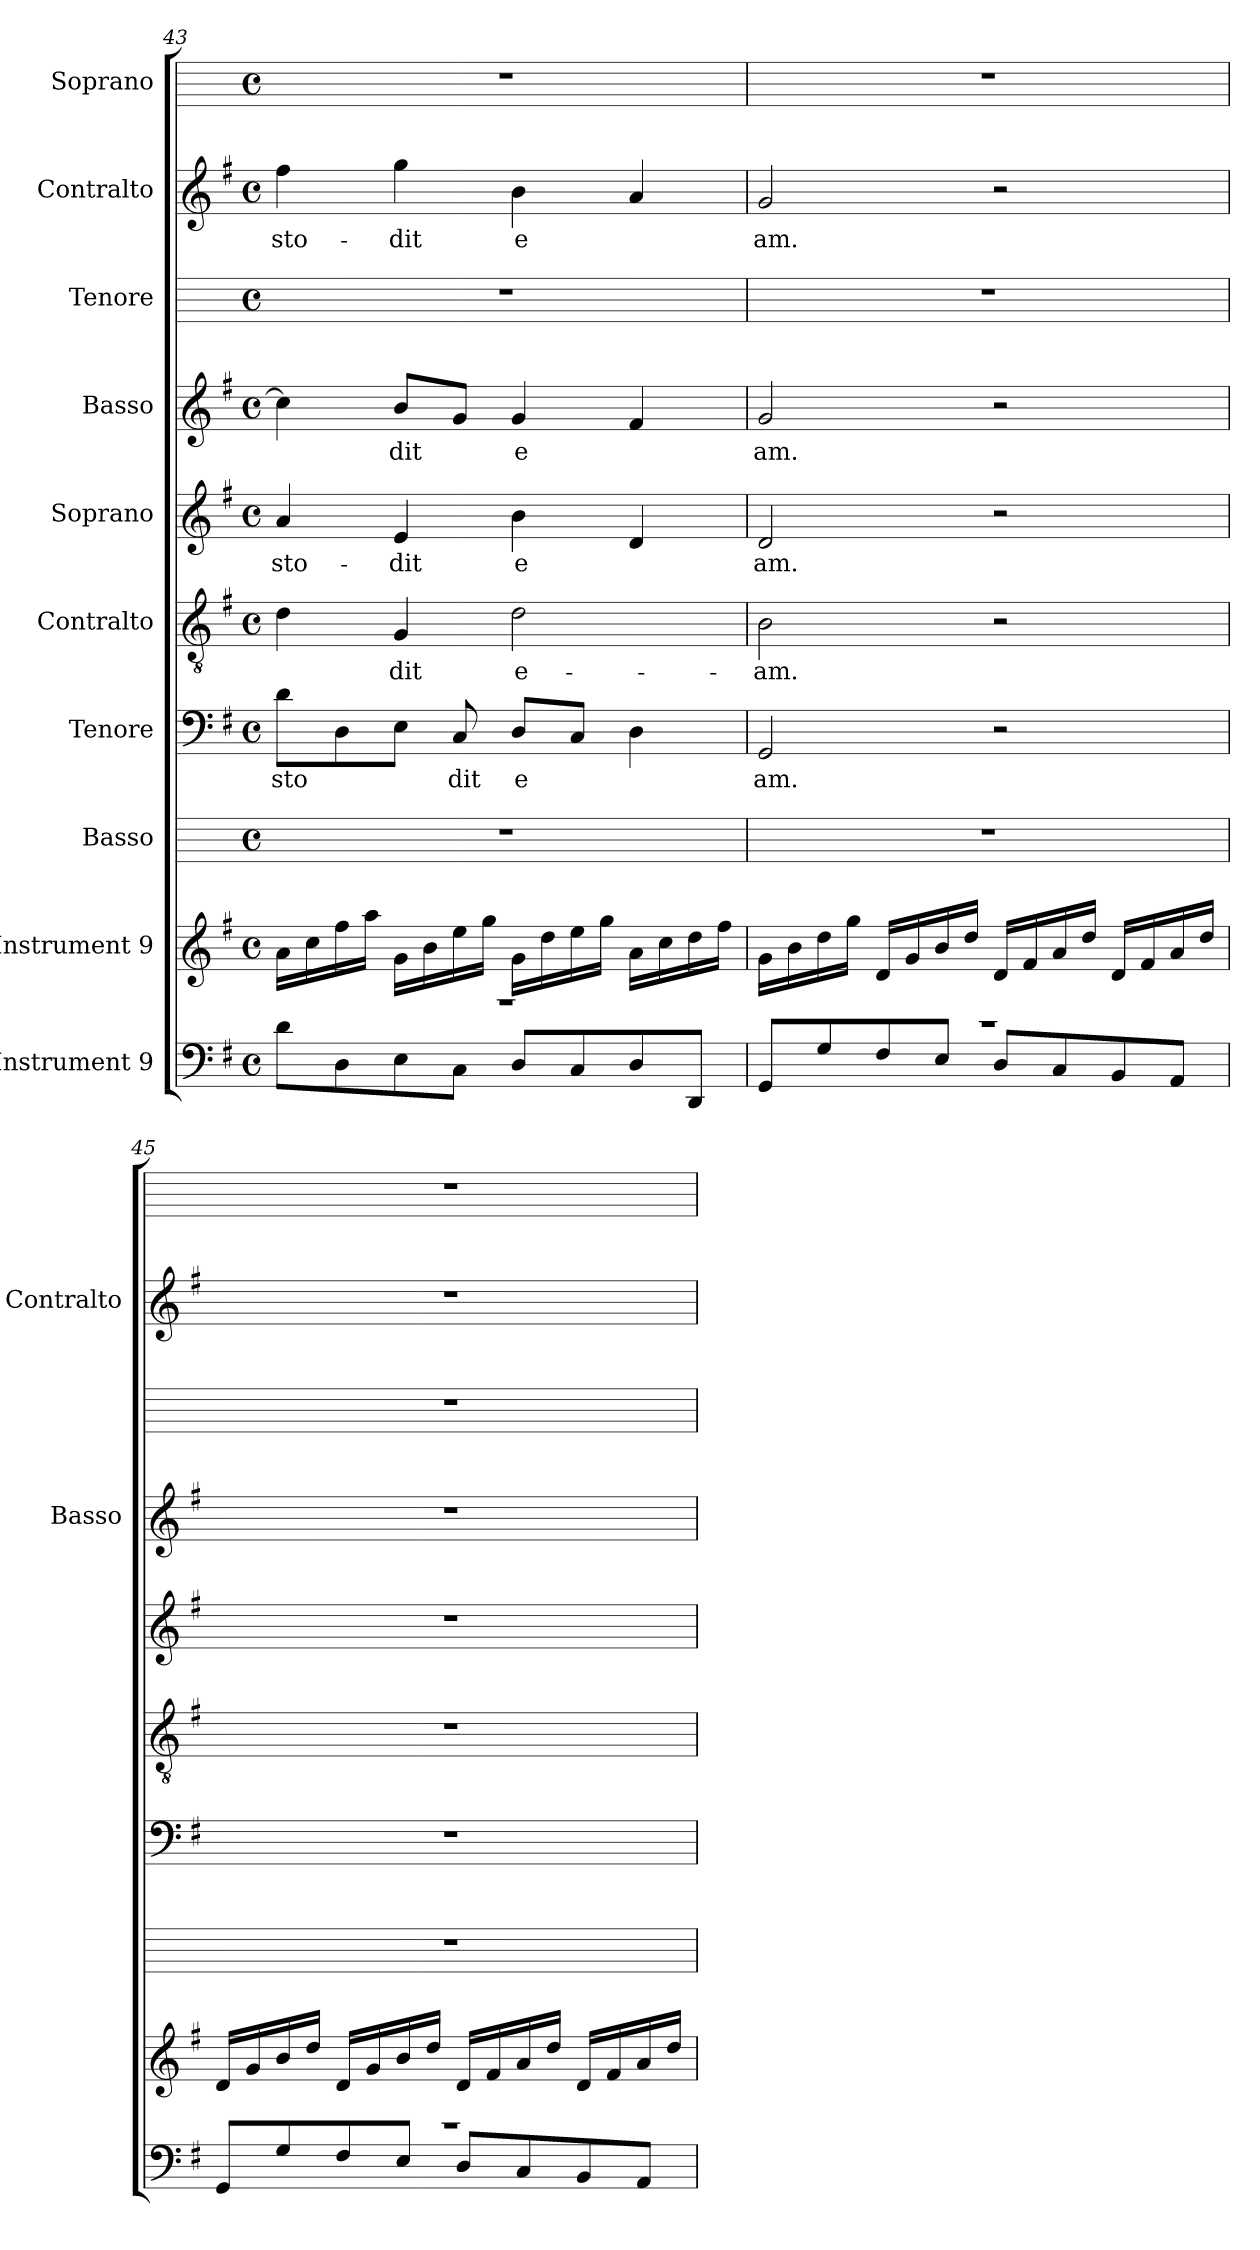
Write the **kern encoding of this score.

**kern	**kern	**kern	**kern	**text	**kern	**text	**kern	**text	**kern	**text	**kern	**kern	**text	**kern
*part10	*part9	*part8	*part7	*part7	*part6	*part6	*part5	*part5	*part4	*part4	*part3	*part2	*part2	*part1
*staff10	*staff9	*staff8	*staff7	*staff7	*staff6	*staff6	*staff5	*staff5	*staff4	*staff4	*staff3	*staff2	*staff2	*staff1
*I"Instrument 9	*I"Instrument 9	*I"Basso	*I"Tenore	*	*I"Contralto	*	*I"Soprano	*	*I"Basso	*	*I"Tenore	*I"Contralto	*	*I"Soprano
*	*	*	*	*	*	*	*	*	*I'Basso	*	*	*I'Contralto	*	*
*clefF4	*clefG2	*	*clefF4	*	*clefGv2	*	*clefG2	*	*clefG2	*	*	*clefG2	*	*
*k[f#]	*k[f#]	*k[]	*k[f#]	*	*k[f#]	*	*k[f#]	*	*k[f#]	*	*k[]	*k[f#]	*	*k[]
*G:	*G:	*C:	*G:	*	*G:	*	*G:	*	*G:	*	*C:	*G:	*	*C:
*M4/4	*M4/4	*M4/4	*M4/4	*	*M4/4	*	*M4/4	*	*M4/4	*	*M4/4	*M4/4	*	*M4/4
*met(c)	*met(c)	*met(c)	*met(c)	*	*met(c)	*	*met(c)	*	*met(c)	*	*met(c)	*met(c)	*	*met(c)
=43	=43	=43	=43	=43	=43	=43	=43	=43	=43	=43	=43	=43	=43	=43
*^	*	*	*	*	*	*	*	*	*	*	*	*	*	*
!	!	!	!	!	!LO:LY:b:cj	!	!LO:LY:b:cj	!	!LO:LY:b:cj	!	!LO:LY:b:cj	!	!	!LO:LY:b:cj	!
1r	8d\L	16a\L	1r	8d\L	-sto-	4d\	--	4a/	-sto-	4cc\]	--	1r	4ff#\	-sto-	1r
.	.	16cc\	.	.	.	.	.	.	.	.	.	.	.	.	.
!	!	!	!	!	!LO:LY:b:cj	!	!	!	!	!	!	!	!	!	!
.	8D\	16ff#\	.	8D\	--	.	.	.	.	.	.	.	.	.	.
.	.	16aa\J	.	.	.	.	.	.	.	.	.	.	.	.	.
!	!	!	!	!	!LO:LY:b:cj	!	!LO:LY:b:cj	!	!LO:LY:b:cj	!	!LO:LY:b:cj	!	!	!LO:LY:b:cj	!
.	8E\	16g\L	.	8E\J	--	4G/	-dit	4e/	-dit	8b/L	-dit	.	4gg\	-dit	.
.	.	16b\	.	.	.	.	.	.	.	.	.	.	.	.	.
!	!	!	!	!	!LO:LY:b:cj	!	!	!	!	!	!LO:LY:b:cj	!	!	!	!
.	8C\J	16ee\	.	8C/	-dit	.	.	.	.	8g/J	.	.	.	.	.
.	.	16gg\J	.	.	.	.	.	.	.	.	.	.	.	.	.
!	!	!	!	!	!LO:LY:b:cj	!	!LO:LY:b:cj	!	!LO:LY:b:cj	!	!LO:LY:b:cj	!	!	!LO:LY:b:cj	!
.	8D/L	16g\L	.	8D/L	e-	2d\	e-	4b\	e-	4g/	e-	.	4b\	e-	.
.	.	16dd\	.	.	.	.	.	.	.	.	.	.	.	.	.
!	!	!	!	!	!LO:LY:b:cj	!	!	!	!	!	!	!	!	!	!
.	8C/	16ee\	.	8C/J	--	.	.	.	.	.	.	.	.	.	.
.	.	16gg\J	.	.	.	.	.	.	.	.	.	.	.	.	.
!	!	!	!	!	!LO:LY:b:cj	!	!	!	!LO:LY:b:cj	!	!LO:LY:b:cj	!	!	!LO:LY:b:cj	!
.	8D/	16a\L	.	4D\	--	.	.	4d/	--	4f#/	--	.	4a/	--	.
.	.	16cc\	.	.	.	.	.	.	.	.	.	.	.	.	.
.	8DD/J	16dd\	.	.	.	.	.	.	.	.	.	.	.	.	.
.	.	16ff#\J	.	.	.	.	.	.	.	.	.	.	.	.	.
=44	=44	=44	=44	=44	=44	=44	=44	=44	=44	=44	=44	=44	=44	=44	=44
!	!	!	!	!	!LO:LY:b:cj	!	!LO:LY:b:cj	!	!LO:LY:b:cj	!	!LO:LY:b:cj	!	!	!LO:LY:b:cj	!
1r	8GG/L	16g\L	1r	2GG/	-am.	2B\	-am.	2d/	-am.	2g/	-am.	1r	2g/	-am.	1r
.	.	16b\	.	.	.	.	.	.	.	.	.	.	.	.	.
.	8G/	16dd\	.	.	.	.	.	.	.	.	.	.	.	.	.
.	.	16gg\J	.	.	.	.	.	.	.	.	.	.	.	.	.
.	8F#/	16d/L	.	.	.	.	.	.	.	.	.	.	.	.	.
.	.	16g/	.	.	.	.	.	.	.	.	.	.	.	.	.
.	8E/J	16b/	.	.	.	.	.	.	.	.	.	.	.	.	.
.	.	16dd/J	.	.	.	.	.	.	.	.	.	.	.	.	.
.	8D/L	16d/L	.	2r	.	2r	.	2r	.	2r	.	.	2r	.	.
.	.	16f#/	.	.	.	.	.	.	.	.	.	.	.	.	.
.	8C/	16a/	.	.	.	.	.	.	.	.	.	.	.	.	.
.	.	16dd/J	.	.	.	.	.	.	.	.	.	.	.	.	.
.	8BB/	16d/L	.	.	.	.	.	.	.	.	.	.	.	.	.
.	.	16f#/	.	.	.	.	.	.	.	.	.	.	.	.	.
.	8AA/J	16a/	.	.	.	.	.	.	.	.	.	.	.	.	.
.	.	16dd/J	.	.	.	.	.	.	.	.	.	.	.	.	.
!!LO:LB:g=z
=45	=45	=45	=45	=45	=45	=45	=45	=45	=45	=45	=45	=45	=45	=45	=45
1r	8GG/L	16d/L	1r	1r	.	1r	.	1r	.	1r	.	1r	1r	.	1r
.	.	16g/	.	.	.	.	.	.	.	.	.	.	.	.	.
.	8G/	16b/	.	.	.	.	.	.	.	.	.	.	.	.	.
.	.	16dd/J	.	.	.	.	.	.	.	.	.	.	.	.	.
.	8F#/	16d/L	.	.	.	.	.	.	.	.	.	.	.	.	.
.	.	16g/	.	.	.	.	.	.	.	.	.	.	.	.	.
.	8E/J	16b/	.	.	.	.	.	.	.	.	.	.	.	.	.
.	.	16dd/J	.	.	.	.	.	.	.	.	.	.	.	.	.
.	8D/L	16d/L	.	.	.	.	.	.	.	.	.	.	.	.	.
.	.	16f#/	.	.	.	.	.	.	.	.	.	.	.	.	.
.	8C/	16a/	.	.	.	.	.	.	.	.	.	.	.	.	.
.	.	16dd/J	.	.	.	.	.	.	.	.	.	.	.	.	.
.	8BB/	16d/L	.	.	.	.	.	.	.	.	.	.	.	.	.
.	.	16f#/	.	.	.	.	.	.	.	.	.	.	.	.	.
.	8AA/J	16a/	.	.	.	.	.	.	.	.	.	.	.	.	.
.	.	16dd/J	.	.	.	.	.	.	.	.	.	.	.	.	.
*v	*v	*	*	*	*	*	*	*	*	*	*	*	*	*	*
=	=	=	=	=	=	=	=	=	=	=	=	=	=	=
*-	*-	*-	*-	*-	*-	*-	*-	*-	*-	*-	*-	*-	*-	*-
